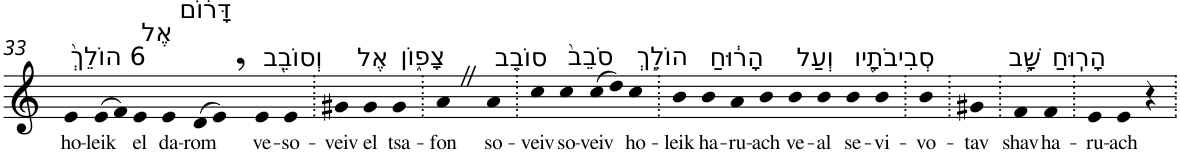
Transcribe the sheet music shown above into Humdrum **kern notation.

**kern	**text
*part1	*part1
*staff1	*staff1
*I"Piano	*
*I'Pno	*
!!LO:PB:g=z
*clefG2	*
*k[]	*
=33	=33
!LO:TX:a:t=6 הוֹלֵךְ֙	!
!	!LO:LY:b
4e	ho-
!	!LO:LY:b
(>8e	-leik
8f)	.
!LO:TX:a:t=אֶל	!
!	!LO:LY:b
4e	el
!LO:TX:a:t=דָּר֔וֹם	!
!	!LO:LY:b
4e	da-
!	!LO:LY:b
(>8d	-rom
8e,)	.
!LO:TX:a:t=וְסוֹבֵ֖ב	!
!	!LO:LY:b
4e	ve-
!	!LO:LY:b
4e	-so-
=34.	=34.
!	!LO:LY:b
4g#X	-veiv
!LO:TX:a:t=אֶל	!
!	!LO:LY:b
4g#	el
!LO:TX:a:t=צָפ֑וֹן	!
!	!LO:LY:b
4g#	tsa-
=35.	=35.
!	!LO:LY:b
4aZ	-fon
!LO:TX:a:t=סוֹבֵ֤ב	!
!	!LO:LY:b
4a	so-
=36.	=36.
!	!LO:LY:b
4cc	-veiv
!LO:TX:a:t=סֹבֵב֙	!
!	!LO:LY:b
4cc	so-
!	!LO:LY:b
(>8cc	-veiv
8dd)	.
!LO:TX:a:t=הוֹלֵ֣ךְ	!
!	!LO:LY:b
4cc	ho-
=37.	=37.
!	!LO:LY:b
4b	-leik
!LO:TX:a:t=הָר֔וּחַ	!
!	!LO:LY:b
4b	ha-
!	!LO:LY:b
4a	-ru-
!	!LO:LY:b
4b	-ach
!LO:TX:a:t=וְעַל	!
!	!LO:LY:b
4b	ve-
!	!LO:LY:b
4b	-al
!LO:TX:a:t=סְבִיבֹתָ֖יו	!
!	!LO:LY:b
4b	se-
!	!LO:LY:b
4b	-vi-
=38.	=38.
!	!LO:LY:b
4b	-vo-
=39.	=39.
!	!LO:LY:b
4g#X	-tav
=40.	=40.
!LO:TX:a:t=שָׁ֥ב	!
!	!LO:LY:b
4f	shav
!LO:TX:a:t=הָרֽוּחַ	!
!	!LO:LY:b
4f	ha-
=41.	=41.
!	!LO:LY:b
4e	-ru-
!	!LO:LY:b
4e	-ach
4r	.
=.	=.
*-	*-
